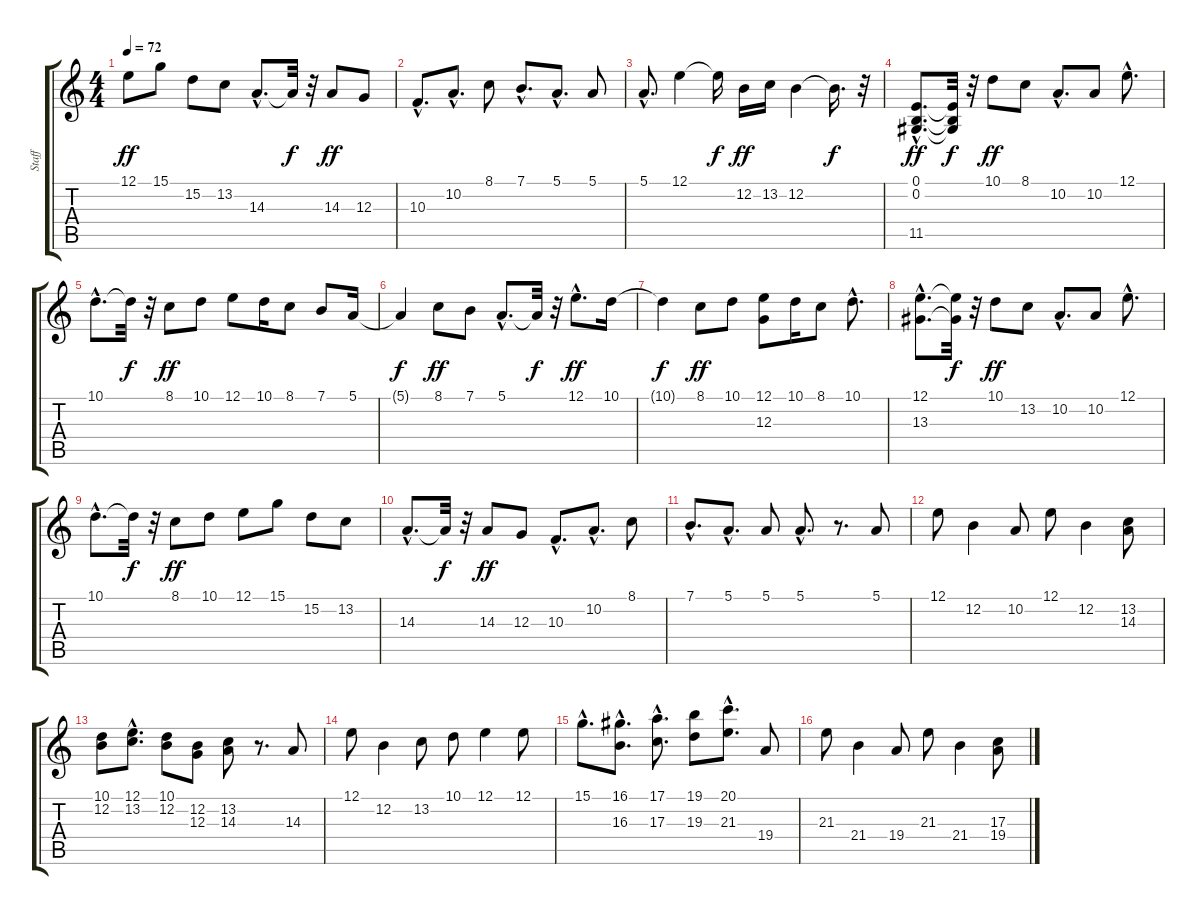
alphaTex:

\track ("Staff" "Staff") {instrument acousticgrandpiano}
\staff {score tabs}
\tuning (E4 B3 G3 D3 A2 E2) {hide}
\ts (4 4)
\tempo 72
\clef g2
\ks c
12.1.8{dy ff} 15.1.8 15.2.8 13.2.8 14.3{hac}.8{d} 14.3{t}.32{dy f} r.32 14.3.8{dy ff} 12.3.8 |
10.3{hac}.8{d} 10.2{hac}.8{d} 8.1.8 7.1{hac}.8{d} 5.1{hac}.8{d} 5.1.8 |
5.1{hac}.8{d} 12.1.4 12.1{t}.16{dy f} 12.2.16{dy ff} 13.2.16 12.2.4 12.2{t}.16{d dy f} r.32 |
(0.1{hac} 0.2{hac} 11.5{hac}).8{d dy ff} (0.1{t} 0.2{t} 11.5{t}).32{dy f} r.32 10.1.8{dy ff} 8.1.8 10.2{hac}.8{d} 10.2.8 12.1{hac}.8{d} |
10.1{hac}.8{d} 10.1{t}.32{dy f} r.32 8.1.8{dy ff} 10.1.8 12.1.8 10.1.16 8.1.8 7.1.8 5.1.16 |
5.1{t}.4{dy f} 8.1.8{dy ff} 7.1.8 5.1{hac}.8{d} 5.1{t}.32{dy f} r.32 12.1{hac}.8{d dy ff} 10.1.16 |
10.1{t}.4{dy f} 8.1.8{dy ff} 10.1.8 (12.1 12.3).8 10.1.16 8.1.8 10.1{hac}.8{d} |
(12.1{hac} 13.3{hac}).8{d} (12.1{t} 13.3{t}).32{dy f} r.32 10.1.8{dy ff} 13.2.8 10.2{hac}.8{d} 10.2.8 12.1{hac}.8{d} |
10.1{hac}.8{d} 10.1{t}.32{dy f} r.32 8.1.8{dy ff} 10.1.8 12.1.8 15.1.8 15.2.8 13.2.8 |
14.3{hac}.8{d} 14.3{t}.32{dy f} r.32 14.3.8{dy ff} 12.3.8 10.3{hac}.8{d} 10.2{hac}.8{d} 8.1.8 |
7.1{hac}.8{d} 5.1{hac}.8{d} 5.1.8 5.1{hac}.8{d} r.8{d} 5.1.8 |
12.1.8 12.2.4 10.2.8 12.1.8 12.2.4 (13.2 14.3).8 |
(10.1 12.2).8 (12.1{hac} 13.2{hac}).8{d} (10.1 12.2).8 (12.2 12.3).8 (13.2 14.3).8 r.8{d} 14.3.8 |
12.1.8 12.2.4 13.2.8 10.1.8 12.1.4 12.1.8 |
15.1{hac}.8{d} (16.1{hac} 16.3{hac}).8{d} (17.1{hac} 17.3{hac}).8{d} (19.1 19.3).8 (20.1{hac} 21.3{hac}).8{d} 19.4.8 |
21.3.8 21.4.4 19.4.8 21.3.8 21.4.4 (17.3 19.4).8
